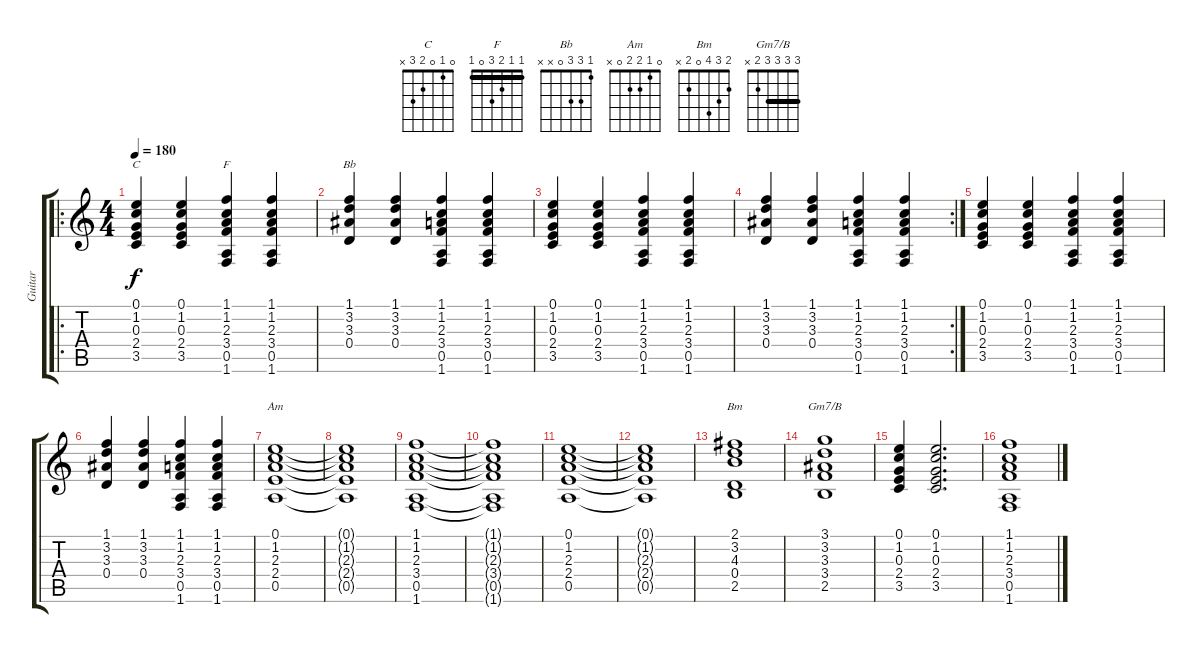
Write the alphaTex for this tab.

\track ("Guitar" "Guitar") {instrument electricguitarjazz}
\staff {score tabs}
\tuning (E4 B3 G3 D3 A2 E2) {hide}
\chord ("C" 0 1 0 2 3 x)
\chord ("F" 1 1 2 3 0 1) {barre 1}
\chord ("Bb" 1 3 3 0 x x)
\chord ("Am" 0 1 2 2 0 x)
\chord ("Bm" 2 3 4 0 2 x)
\chord ("Gm7/B" 3 3 3 3 2 x) {barre 3}
\ro
\ts (4 4)
\tempo 180
\clef g2
\ks c
(0.1 1.2 0.3 2.4 3.5).4{ch "C" dy f} (0.1 1.2 0.3 2.4 3.5).4 (1.1 1.2 2.3 3.4 0.5 1.6).4{ch "F"} (1.1 1.2 2.3 3.4 0.5 1.6).4 |
(1.1 3.2 3.3 0.4).4{ch "Bb"} (1.1 3.2 3.3 0.4).4 (1.1 1.2 2.3 3.4 0.5 1.6).4 (1.1 1.2 2.3 3.4 0.5 1.6).4 |
(0.1 1.2 0.3 2.4 3.5).4 (0.1 1.2 0.3 2.4 3.5).4 (1.1 1.2 2.3 3.4 0.5 1.6).4 (1.1 1.2 2.3 3.4 0.5 1.6).4 |
\rc 2
(1.1 3.2 3.3 0.4).4 (1.1 3.2 3.3 0.4).4 (1.1 1.2 2.3 3.4 0.5 1.6).4 (1.1 1.2 2.3 3.4 0.5 1.6).4 |
(0.1 1.2 0.3 2.4 3.5).4 (0.1 1.2 0.3 2.4 3.5).4 (1.1 1.2 2.3 3.4 0.5 1.6).4 (1.1 1.2 2.3 3.4 0.5 1.6).4 |
(1.1 3.2 3.3 0.4).4 (1.1 3.2 3.3 0.4).4 (1.1 1.2 2.3 3.4 0.5 1.6).4 (1.1 1.2 2.3 3.4 0.5 1.6).4 |
(0.1 1.2 2.3 2.4 0.5).1{ch "Am"} |
(0.1{t} 1.2{t} 2.3{t} 2.4{t} 0.5{t}).1 |
(1.1 1.2 2.3 3.4 0.5 1.6).1 |
(1.1{t} 1.2{t} 2.3{t} 3.4{t} 0.5{t} 1.6{t}).1 |
(0.1 1.2 2.3 2.4 0.5).1 |
(0.1{t} 1.2{t} 2.3{t} 2.4{t} 0.5{t}).1 |
(2.1 3.2 4.3 0.4 2.5).1{ch "Bm"} |
(3.1 3.2 3.3 3.4 2.5).1{ch "Gm7/B"} |
(0.1 1.2 0.3 2.4 3.5).4 (0.1 1.2 0.3 2.4 3.5).2{d} |
(1.1 1.2 2.3 3.4 0.5 1.6).1
